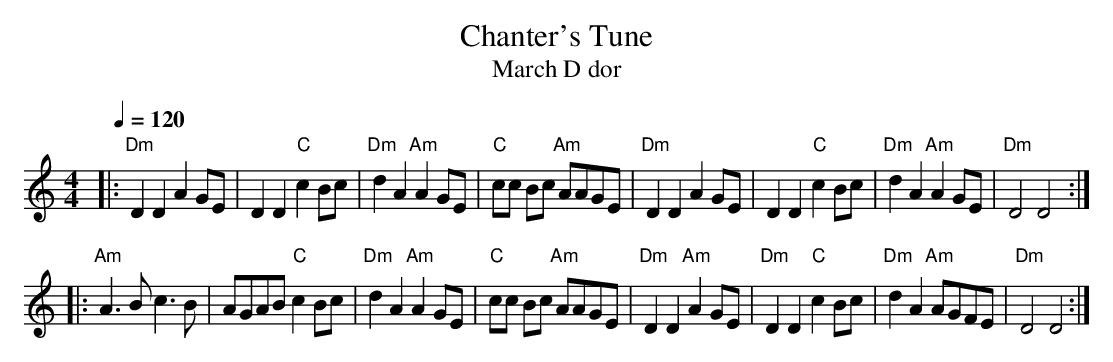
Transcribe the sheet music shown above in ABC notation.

X:1
T: Chanter's Tune
T: March D dor
M: 4/4
Q:1/4=120
L: 1/8
K: Ddor
|:"Dm"D2 D2 A2 GE|D2 D2 "C"c2 Bc|"Dm"d2 A2 "Am"A2 GE|"C"cc Bc "Am"AAGE|"Dm"D2 D2 A2 GE|D2 D2 "C"c2 Bc|"Dm"d2 A2 "Am"A2 GE|"Dm"D4 D4:|
|:"Am"A3 B c3 B|AGAB "C"c2 Bc|"Dm"d2 A2 "Am"A2 GE|"C"cc Bc "Am"AAGE|"Dm"D2 D2 "Am"A2 GE|"Dm"D2 D2 "C"c2 Bc|"Dm"d2 A2 "Am"AGFE|"Dm"D4 D4:|
